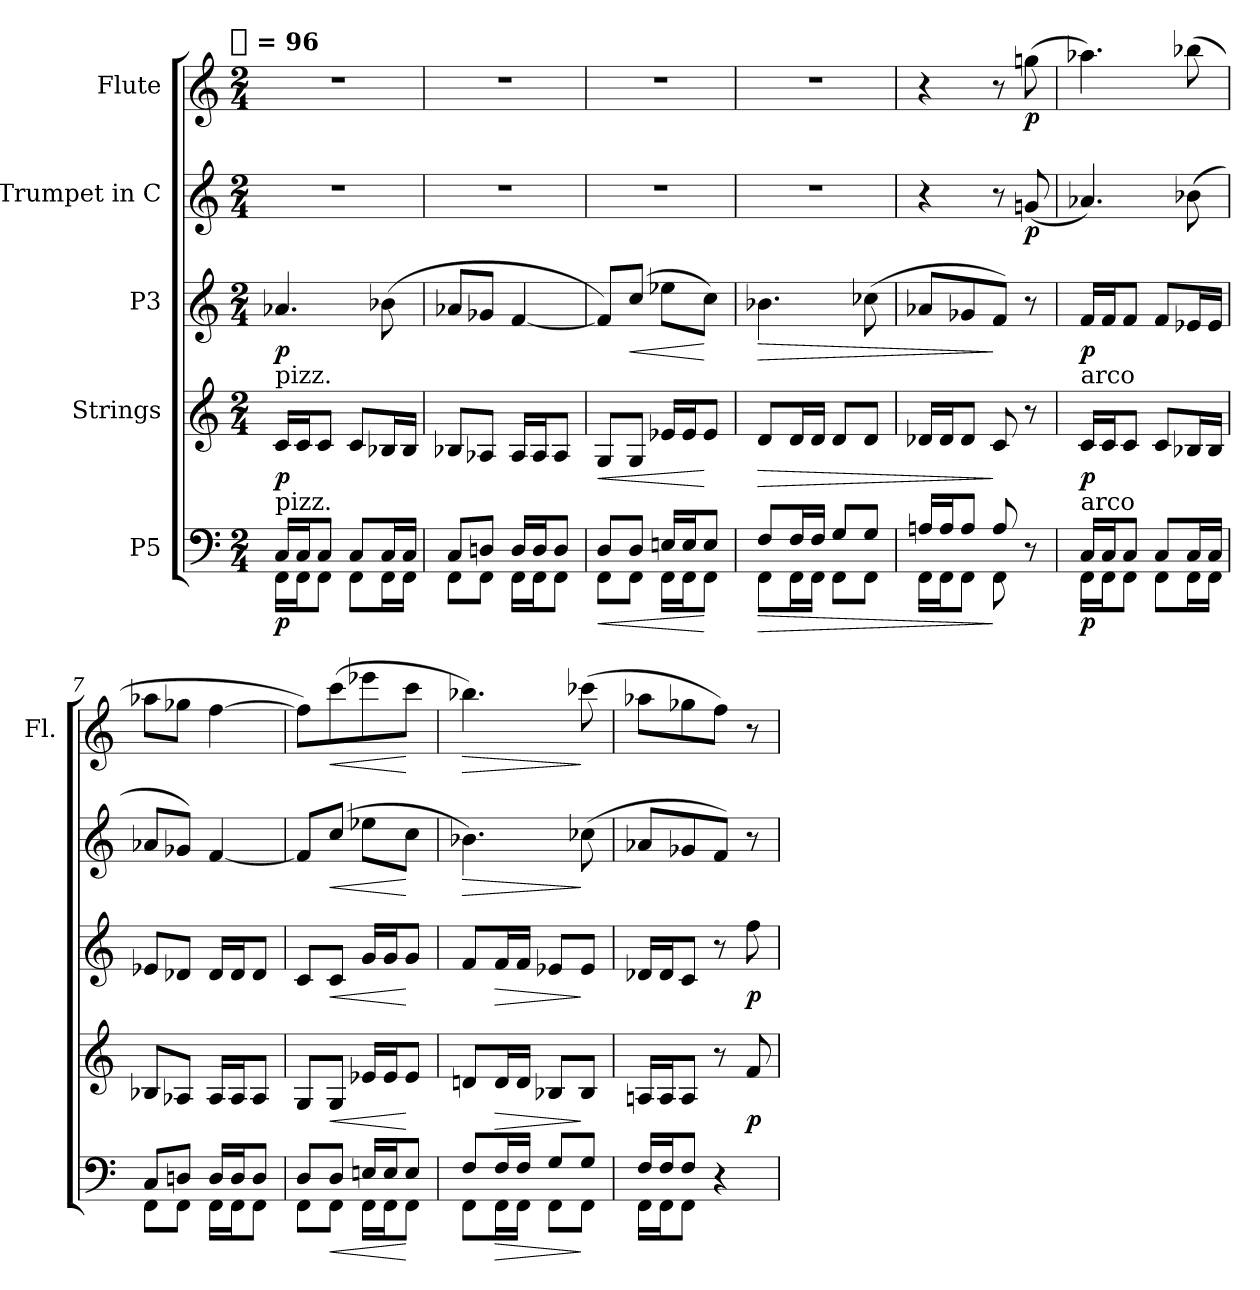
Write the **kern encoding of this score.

**kern	**dynam	**kern	**dynam	**kern	**dynam	**kern	**dynam	**kern	**dynam
*part5	*part5	*part4	*part4	*part3	*part3	*part2	*part2	*part1	*part1
*staff5	*staff5	*staff4	*staff4	*staff3	*staff3	*staff2	*staff2	*staff1	*staff1
*I"P5	*	*I"Strings	*	*I"P3	*	*I"Trumpet in C	*	*I"Flute	*
*	*	*	*	*	*	*	*	*I'Fl.	*
*clefF4	*	*clefG2	*	*clefG2	*	*clefG2	*	*clefG2	*
*k[]	*	*k[]	*	*k[]	*	*k[]	*	*k[]	*
!!LO:TX:omd:t=[quarter] = 96
*M2/4	*	*M2/4	*	*M2/4	*	*M2/4	*	*M2/4	*
*MM96	*	*MM96	*	*MM96	*	*MM96	*	*MM96	*
=1	=1	=1	=1	=1	=1	=1	=1	=1	=1
*^	*	*	*	*	*	*	*	*	*
!	!	!	!LO:TX:a:t=pizz.	!	!	!	!	!	!	!
!LO:TX:a:t=pizz.	!	!	!	!	!	!	!	!	!	!
16CLL	16FFLL	p	16cLL	p	4.a-X	p	2r	.	2r	.
16CJ	16FFJ	.	16cJ	.	.	.	.	.	.	.
8CJ	8FFJ	.	8cJ	.	.	.	.	.	.	.
8CL	8FFL	.	8cL	.	.	.	.	.	.	.
16CL	16FFL	.	16B-XL	.	(8b-X	.	.	.	.	.
16CJJ	16FFJJ	.	16B-JJ	.	.	.	.	.	.	.
=2	=2	=2	=2	=2	=2	=2	=2	=2	=2	=2
8CL	8FFL	.	8B-XL	.	8a-XL	.	2r	.	2r	.
8DnJ	8FFJ	.	8A-XJ	.	8g-XJ	.	.	.	.	.
16DLL	16FFLL	.	16A-LL	.	[4f	.	.	.	.	.
16DJ	16FFJ	.	16A-J	.	.	.	.	.	.	.
8DJ	8FFJ	.	8A-J	.	.	.	.	.	.	.
=3	=3	=3	=3	=3	=3	=3	=3	=3	=3	=3
!	!	!LO:HP:b	!	!LO:HP:b	!	!	!	!	!	!
8DL	8FFL	<	8GL	<	8fL])	.	2r	.	2r	.
!	!	!	!	!	!	!LO:HP:b	!	!	!	!
8DJ	8FFJ	.	8GJ	.	(8ccJ	<	.	.	.	.
16EnLL	16FFLL	.	16e-XLL	.	8ee-XL	.	.	.	.	.
16EJ	16FFJ	.	16e-J	.	.	.	.	.	.	.
8EJ	8FFJ	[	8e-J	[	8ccJ)	[	.	.	.	.
=4	=4	=4	=4	=4	=4	=4	=4	=4	=4	=4
!	!	!LO:HP:b	!	!LO:HP:b	!	!LO:HP:b	!	!	!	!
8FL	8FFL	>	8dL	>	4.b-X	>	2r	.	2r	.
16FL	16FFL	.	16dL	.	.	.	.	.	.	.
16FJJ	16FFJJ	.	16dJJ	.	.	.	.	.	.	.
8GL	8FFL	.	8dL	.	.	.	.	.	.	.
8GJ	8FFJ	.	8dJ	.	(8cc-X	.	.	.	.	.
=5	=5	=5	=5	=5	=5	=5	=5	=5	=5	=5
16AnLL	16FFLL	.	16d-XLL	.	8a-XL	.	4r	.	4r	.
16AJ	16FFJ	.	16d-J	.	.	.	.	.	.	.
8AJ	8FFJ	.	8d-J	.	8g-X	.	.	.	.	.
8A	8FF	]	8c	]	8fJ)	]	8r	.	8r	.
8r	8ryy	.	8r	.	8r	.	(8gn	p	(8ggn	p
=6	=6	=6	=6	=6	=6	=6	=6	=6	=6	=6
!	!	!	!LO:TX:a:t=arco	!	!	!	!	!	!	!
!LO:TX:a:t=arco	!	!	!	!	!	!	!	!	!	!
16CLL	16FFLL	p	16cLL	p	16fLL	p	4.a-X)	.	4.aa-X)	.
16CJ	16FFJ	.	16cJ	.	16fJ	.	.	.	.	.
8CJ	8FFJ	.	8cJ	.	8fJ	.	.	.	.	.
8CL	8FFL	.	8cL	.	8fL	.	.	.	.	.
16CL	16FFL	.	16B-XL	.	16e-XL	.	(8b-X	.	(8bb-X	.
16CJJ	16FFJJ	.	16B-JJ	.	16e-JJ	.	.	.	.	.
=7	=7	=7	=7	=7	=7	=7	=7	=7	=7	=7
8CL	8FFL	.	8B-XL	.	8e-XL	.	8a-XL	.	8aa-XL	.
8DnJ	8FFJ	.	8A-XJ	.	8d-XJ	.	8g-XJ)	.	8gg-XJ	.
16DLL	16FFLL	.	16A-LL	.	16d-LL	.	[4f	.	[4ff	.
16DJ	16FFJ	.	16A-J	.	16d-J	.	.	.	.	.
8DJ	8FFJ	.	8A-J	.	8d-J	.	.	.	.	.
=8	=8	=8	=8	=8	=8	=8	=8	=8	=8	=8
8DL	8FFL	.	8GL	.	8cL	.	8fL]	.	8ffL])	.
!	!	!LO:HP:b	!	!LO:HP:b	!	!LO:HP:b	!	!LO:HP:b	!	!LO:HP:b
8DJ	8FFJ	<	8GJ	<	8cJ	<	(8ccJ	<	(8ccc	<
16EnLL	16FFLL	.	16e-XLL	.	16gLL	.	8ee-XL	.	8eee-X	.
16EJ	16FFJ	.	16e-J	.	16gJ	.	.	.	.	.
8EJ	8FFJ	[	8e-J	[	8gJ	[	8ccJ	[	8cccJ	[
=9	=9	=9	=9	=9	=9	=9	=9	=9	=9	=9
!	!	!	!	!	!	!	!	!LO:HP:b	!	!LO:HP:b
8FL	8FFL	.	8dnL	.	8fL	.	4.b-X)	>	4.bb-X)	>
!	!	!LO:HP:b	!	!LO:HP:b	!	!LO:HP:b	!	!	!	!
16FL	16FFL	>	16dL	>	16fL	>	.	.	.	.
16FJJ	16FFJJ	.	16dJJ	.	16fJJ	.	.	.	.	.
8GL	8FFL	.	8B-XL	.	8e-XL	.	.	.	.	.
8GJ	8FFJ	]	8B-J	]	8e-J	]	(8cc-X	]	(8ccc-X	]
=10	=10	=10	=10	=10	=10	=10	=10	=10	=10	=10
16FLL	16FFLL	.	16AnLL	.	16d-XLL	.	8a-XL	.	8aa-XL	.
16FJ	16FFJ	.	16AJ	.	16d-J	.	.	.	.	.
8FJ	8FFJ	.	8AJ	.	8cJ	.	8g-X	.	8gg-X	.
4r	4ryy	.	8r	.	8r	.	8fJ)	.	8ffJ)	.
.	.	.	8f	p	8ff	p	8r	.	8r	.
*v	*v	*	*	*	*	*	*	*	*	*
=	=	=	=	=	=	=	=	=	=
*-	*-	*-	*-	*-	*-	*-	*-	*-	*-
